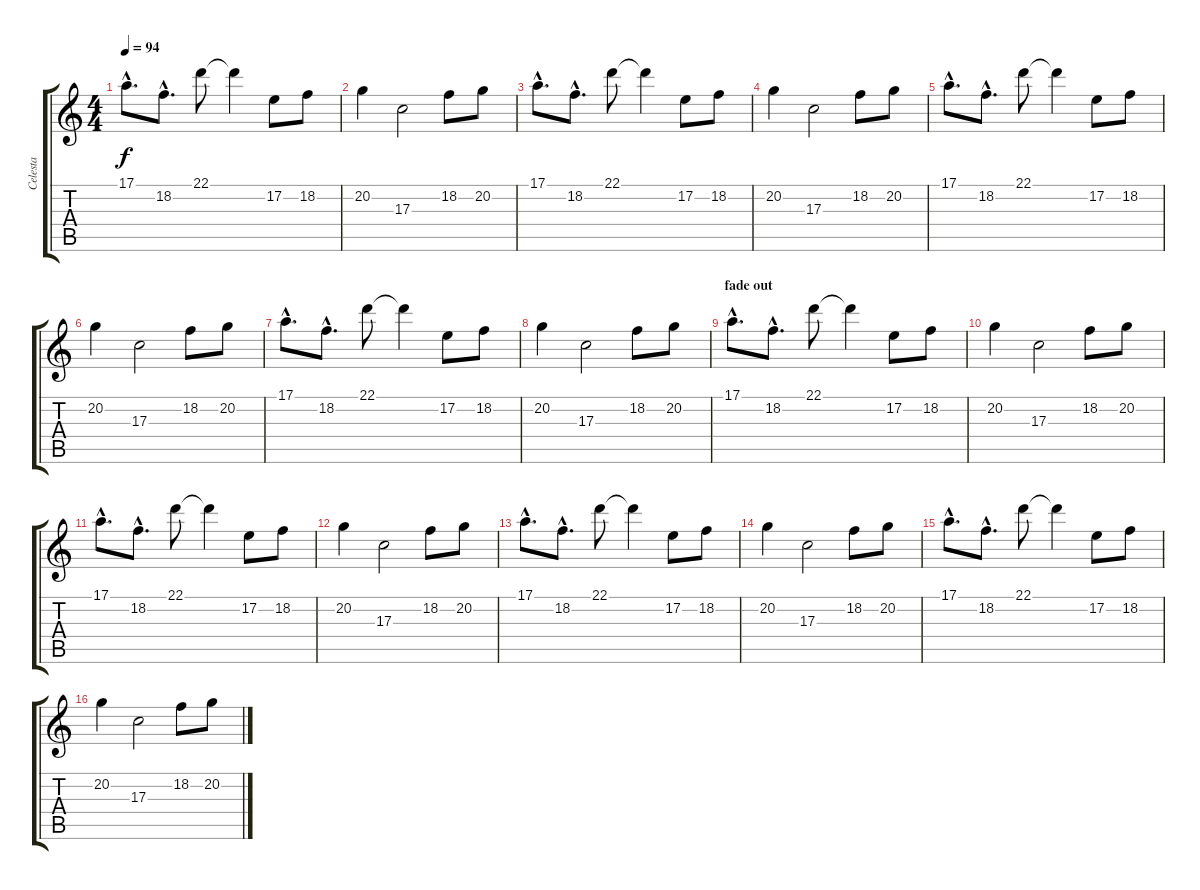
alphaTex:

\track ("Celesta" "Celesta") {instrument celesta}
\staff {score tabs}
\tuning (E4 B3 G3 D3 A2 D2) {hide}
\ts (4 4)
\tempo 94
\clef g2
\ks c
17.1{hac}.8{d dy f volume 8} 18.2{hac}.8{d} 22.1.8 22.1{t}.4 17.2.8 18.2.8 |
20.2.4 17.3.2 18.2.8 20.2.8 |
17.1{hac}.8{d} 18.2{hac}.8{d} 22.1.8 22.1{t}.4 17.2.8 18.2.8 |
20.2.4 17.3.2 18.2.8 20.2.8 |
17.1{hac}.8{d volume 8} 18.2{hac}.8{d} 22.1.8 22.1{t}.4 17.2.8 18.2.8 |
20.2.4 17.3.2 18.2.8 20.2.8 |
17.1{hac}.8{d} 18.2{hac}.8{d} 22.1.8 22.1{t}.4 17.2.8 18.2.8 |
20.2.4 17.3.2 18.2.8 20.2.8 |
\section ("" "fade out")
17.1{hac}.8{d volume 8} 18.2{hac}.8{d volume 6} 22.1.8 22.1{t}.4 17.2.8 18.2.8 |
20.2.4 17.3.2 18.2.8 20.2.8 |
17.1{hac}.8{d volume 4} 18.2{hac}.8{d} 22.1.8 22.1{t}.4 17.2.8 18.2.8 |
20.2.4 17.3.2 18.2.8 20.2.8 |
17.1{hac}.8{d volume 2} 18.2{hac}.8{d} 22.1.8 22.1{t}.4 17.2.8 18.2.8 |
20.2.4 17.3.2 18.2.8 20.2.8 |
17.1{hac}.8{d volume 0} 18.2{hac}.8{d} 22.1.8 22.1{t}.4 17.2.8 18.2.8 |
20.2.4 17.3.2 18.2.8 20.2.8
